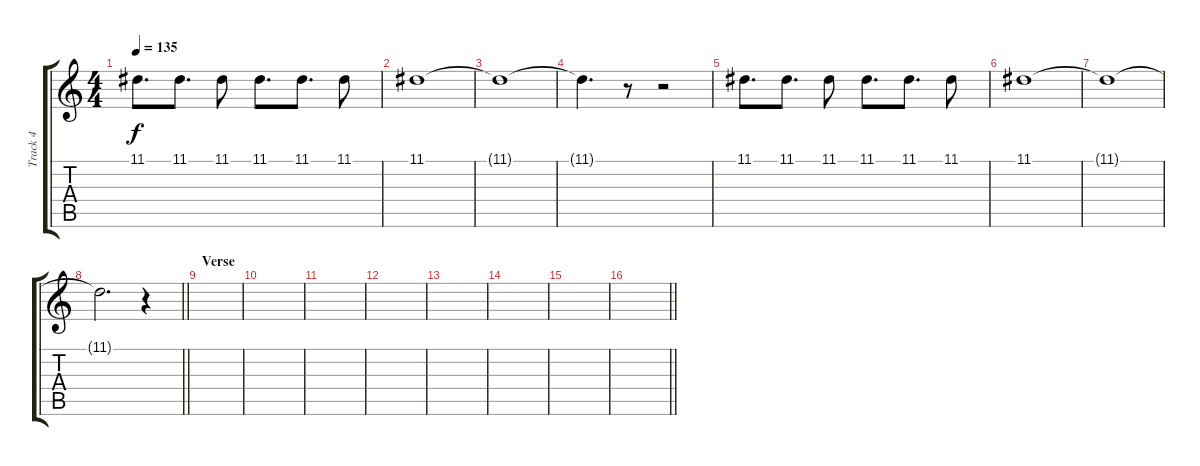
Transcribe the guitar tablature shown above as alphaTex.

\track ("Track 4" "Track 4") {instrument lead2sawtooth}
\staff {score tabs}
\tuning (E4 B3 G3 D3 A2 E2) {hide}
\ts (4 4)
\tempo 135
\clef g2
\ks c
11.1.8{d dy f} 11.1.8{d} 11.1.8 11.1.8{d} 11.1.8{d} 11.1.8 |
11.1.1 |
11.1{t}.1 |
11.1{t}.4{d} r.8 r.2 |
11.1.8{d} 11.1.8{d} 11.1.8 11.1.8{d} 11.1.8{d} 11.1.8 |
11.1.1 |
11.1{t}.1 |
\barLineRight lightlight
11.1{t}.2{d} r.4 |
\section ("" "Verse")
|
|
|
|
|
|
|
\barLineRight lightlight
